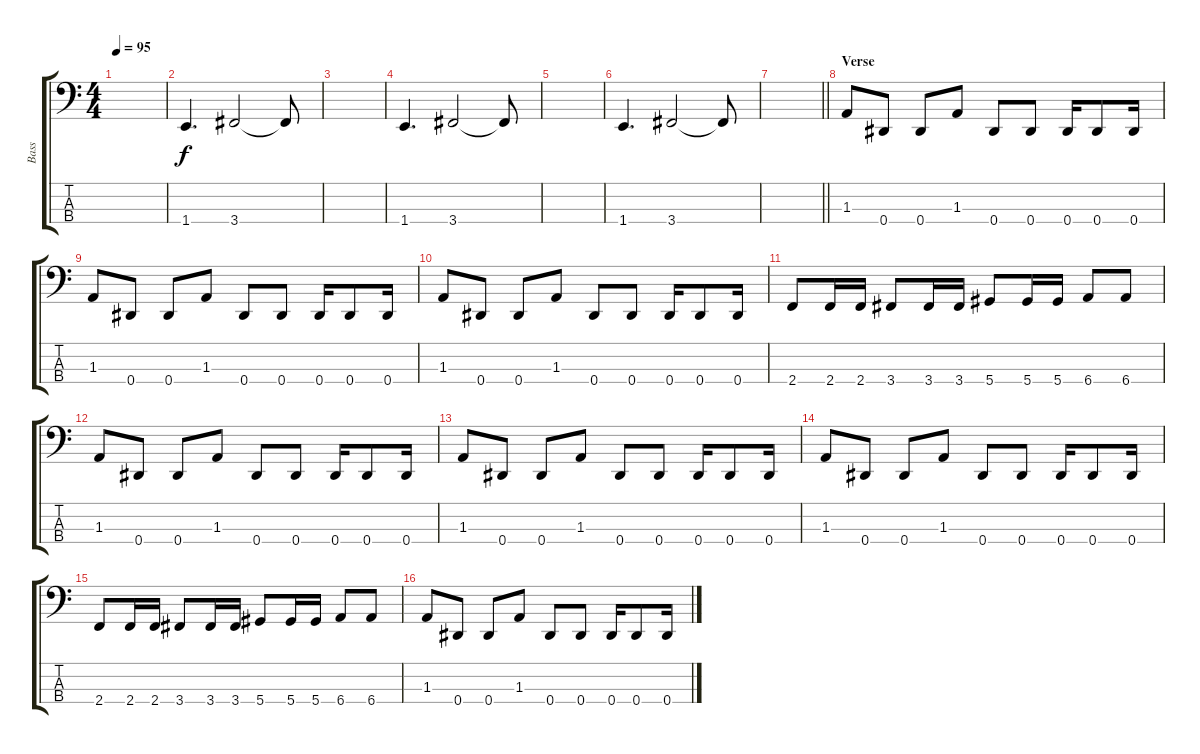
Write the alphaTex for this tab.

\track ("Bass" "Bass") {instrument electricbasspick}
\staff {score tabs}
\tuning (Gb2 Db2 Ab1 Eb1) {hide}
\ts (4 4)
\tempo 95
\clef f4
\ks c
|
1.4.4{d} 3.4.2 3.4{t}.8 |
|
1.4.4{d} 3.4.2 3.4{t}.8 |
|
1.4.4{d} 3.4.2 3.4{t}.8 |
\barLineRight lightlight
|
\section ("" "Verse")
1.3.8 0.4.8 0.4.8 1.3.8 0.4.8 0.4.8 0.4.16 0.4.8 0.4.16 |
1.3.8 0.4.8 0.4.8 1.3.8 0.4.8 0.4.8 0.4.16 0.4.8 0.4.16 |
1.3.8 0.4.8 0.4.8 1.3.8 0.4.8 0.4.8 0.4.16 0.4.8 0.4.16 |
2.4.8 2.4.16 2.4.16 3.4.8 3.4.16 3.4.16 5.4.8 5.4.16 5.4.16 6.4.8 6.4.8 |
1.3.8 0.4.8 0.4.8 1.3.8 0.4.8 0.4.8 0.4.16 0.4.8 0.4.16 |
1.3.8 0.4.8 0.4.8 1.3.8 0.4.8 0.4.8 0.4.16 0.4.8 0.4.16 |
1.3.8 0.4.8 0.4.8 1.3.8 0.4.8 0.4.8 0.4.16 0.4.8 0.4.16 |
2.4.8 2.4.16 2.4.16 3.4.8 3.4.16 3.4.16 5.4.8 5.4.16 5.4.16 6.4.8 6.4.8 |
1.3.8 0.4.8 0.4.8 1.3.8 0.4.8 0.4.8 0.4.16 0.4.8 0.4.16
